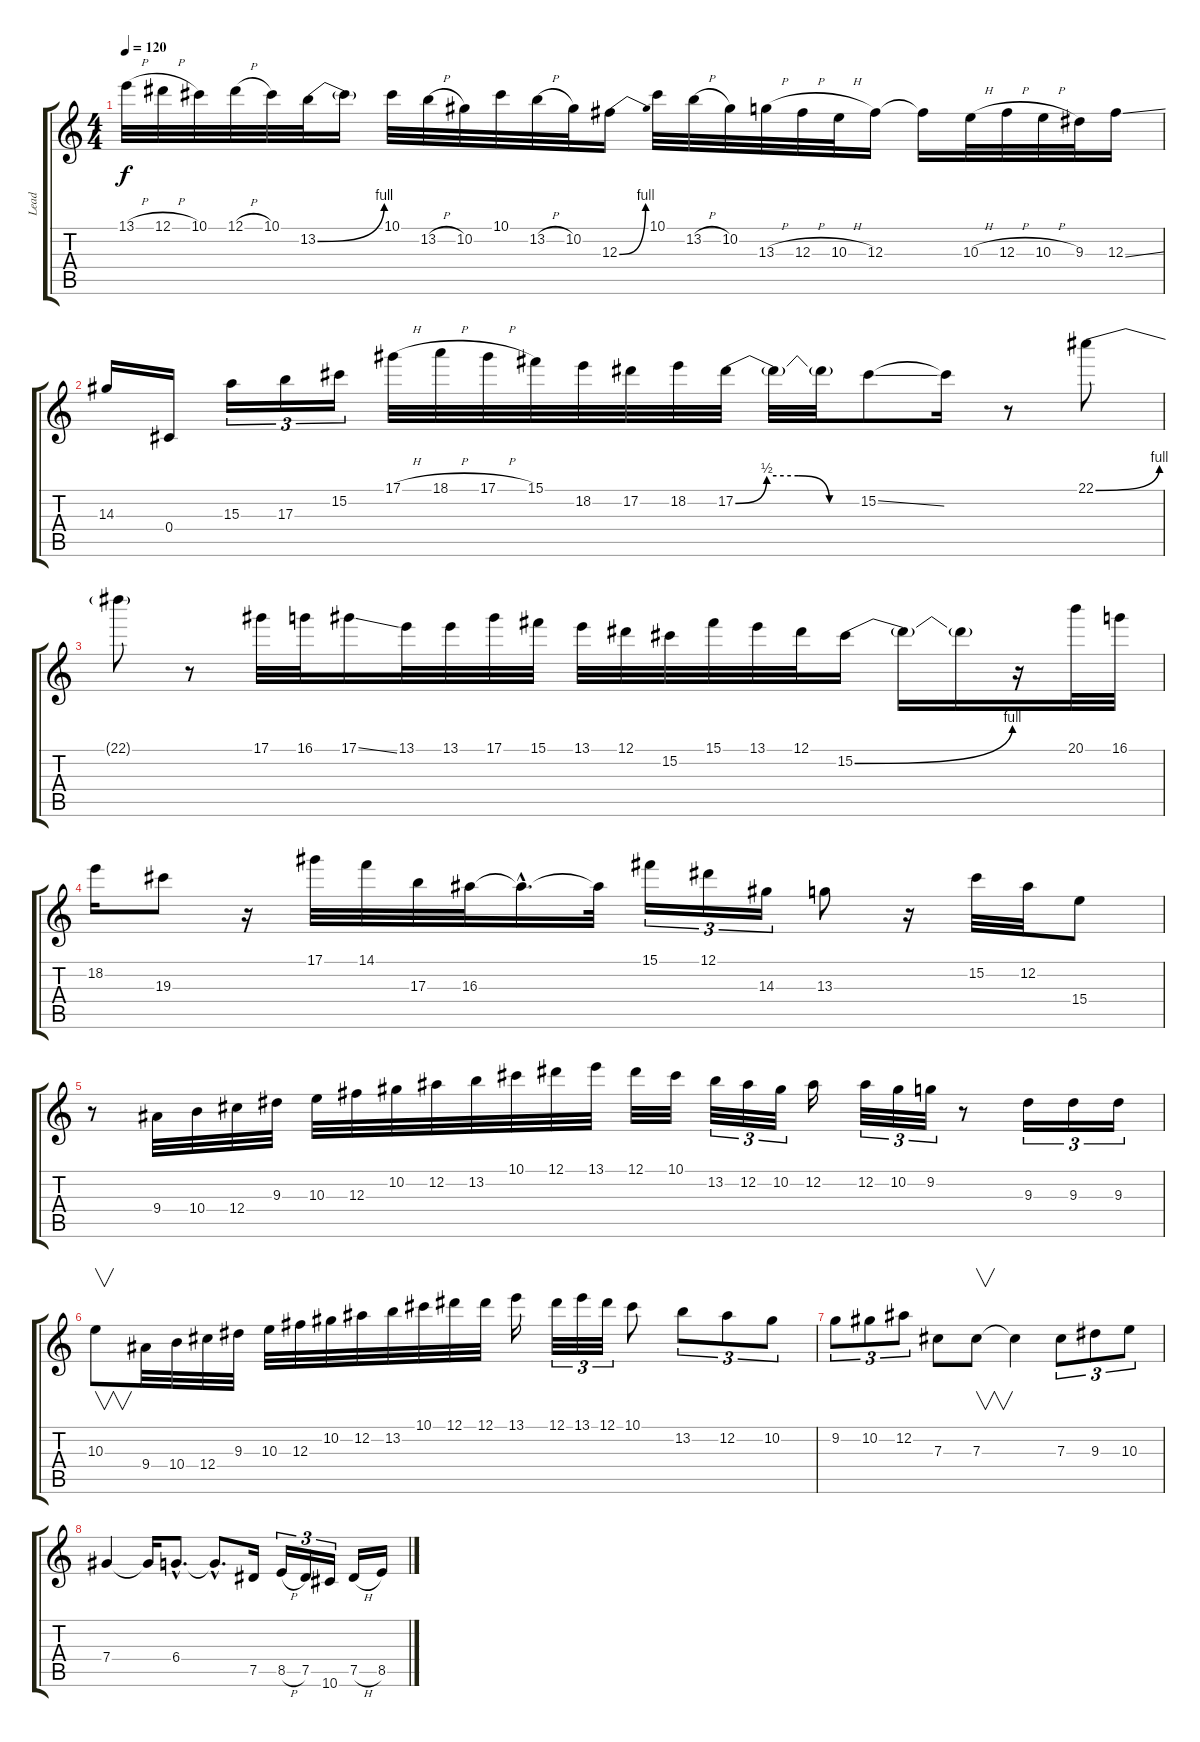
\track ("Lead" "Lead") {instrument distortionguitar}
\staff {score tabs}
\tuning (Eb4 Bb3 Gb3 Db3 Ab2 Eb2) {hide}
\ts (4 4)
\tempo 120
\clef g2
\ks c
13.1{h}.32{dy f} 12.1{h}.32 10.1.32 12.1{h}.32 10.1.32 13.2{be (bend 0 0 60 4)}.32 13.2{t}.16 10.1.32 13.2{h}.32 10.2.32 10.1.32 13.2{h}.32 10.2.32 12.3{be (bend 0 0 60 4)}.16 10.1.32 13.2{h}.32 10.2.32 13.3{h}.32 12.3{h}.32 10.3{h}.32 12.3.16 12.3{t}.16 10.3{h}.32 12.3{h}.32 10.3{h}.32 9.3.32 12.3{ss}.16 |
14.3.16 0.4.16 15.3.16{tu (3 2)} 17.3.16{tu (3 2)} 15.2.16{tu (3 2)} 17.1{h}.32 18.1{h}.32 17.1{h}.32 15.1.32 18.2.32 17.2.32 18.2.32 17.2{be (custom 0 0 15 2 30 2 45 0 60 0)}.32 17.2{t}.32 17.2{t}.32 15.2{ss}.8 15.2{t}.16 r.8 22.1{be (bend 0 0 60 4)}.8 |
22.1{t}.8 r.8 17.1.32 16.1.32 17.1{ss}.16 13.1.32 13.1.32 17.1.32 15.1.32 13.1.32 12.1.32 15.2.32 15.1.32 13.1.32 12.1.32 15.2{be (bend 0 0 60 4)}.16 15.2{t}.16 15.2{t}.16 r.16 20.1.32 16.1.32 |
18.2.16 19.3.8 r.16 17.1.32 14.1.32 17.3.32 16.3.32 16.3{hac t}.16{d} 16.3{t}.32 15.1.16{tu (3 2)} 12.1.16{tu (3 2)} 14.3.16{tu (3 2)} 13.3.8 r.16 15.2.32 12.2.32 15.4.8 |
r.8 9.4.32 10.4.32 12.4.32 9.3.32 10.3.32 12.3.32 10.2.32 12.2.32 13.2.32 10.1.32 12.1.32 13.1.32 12.1.32 10.1.32 13.2.32{tu (3 2)} 12.2.32{tu (3 2)} 10.2.32{tu (3 2)} 12.2.16 12.2.32{tu (3 2)} 10.2.32{tu (3 2)} 9.2.32{tu (3 2)} r.8 9.3.16{tu (3 2)} 9.3.16{tu (3 2)} 9.3.16{tu (3 2)} |
10.3.8{v} 9.4.32 10.4.32 12.4.32 9.3.32 10.3.32 12.3.32 10.2.32 12.2.32 13.2.32 10.1.32 12.1.32 12.1.32 13.1.16 12.1.32{tu (3 2)} 13.1.32{tu (3 2)} 12.1.32{tu (3 2)} 10.1.8 13.2.8{tu (3 2)} 12.2.8{tu (3 2)} 10.2.8{tu (3 2)} |
9.2.8{tu (3 2)} 10.2.8{tu (3 2)} 12.2.8{tu (3 2)} 7.3.8 7.3.8{v} 7.3{t}.4 7.3.8{tu (3 2)} 9.3.8{tu (3 2)} 10.3.8{tu (3 2)} |
7.4.4 7.4{t}.16 6.4{hac}.8{d} 6.4{hac t}.8{d} 7.5.16 8.5{h}.16{tu (3 2)} 7.5.16{tu (3 2)} 10.6.16{tu (3 2)} 7.5{h}.16 8.5{h}.16
